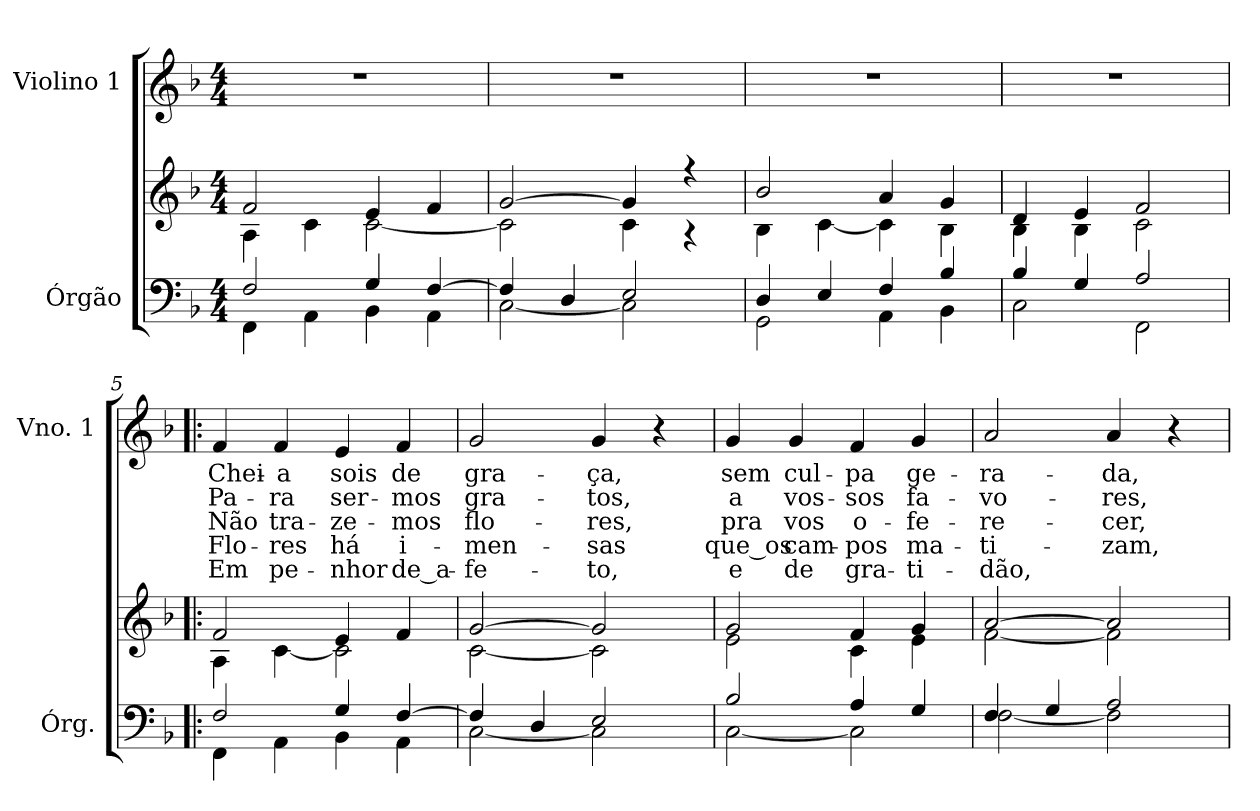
**kern	**kern	**kern	**text	**text	**text	**text	**text
*part2	*part2	*part1	*part1	*part1	*part1	*part1	*part1
*staff3	*staff2	*staff1	*staff1	*staff1	*staff1	*staff1	*staff1
*I"Órgão	*	*I"Violino 1	*	*	*	*	*
*I'Órg.	*	*I'Vno. 1	*	*	*	*	*
!!LO:PB:g=z
*clefF4	*clefG2	*clefG2	*	*	*	*	*
*k[b-]	*k[b-]	*k[b-]	*	*	*	*	*
*F:	*F:	*F:	*	*	*	*	*
*M4/4	*M4/4	*M4/4	*	*	*	*	*
*MM120	*MM120	*MM120	*	*	*	*	*
=1	=1	=1	=1	=1	=1	=1	=1
*^	*^	*	*	*	*	*	*
2Fi/	4FFi\	2fi/	4Ai\	1r	.	.	.	.	.
.	4AAi\	.	4ci\	.	.	.	.	.	.
4Gi/	4BB-i\	4ei/	[<2ci\	.	.	.	.	.	.
[>4Fi/	4AAi\	4fi/	.	.	.	.	.	.	.
=2	=2	=2	=2	=2	=2	=2	=2	=2	=2
4Fi/]	[<2Ci\	[>2gi/	2ci\]	1r	.	.	.	.	.
4Di/	.	.	.	.	.	.	.	.	.
2Ei/	2Ci\]	4gi/]	4ci\	.	.	.	.	.	.
.	.	4r	4r	.	.	.	.	.	.
=3	=3	=3	=3	=3	=3	=3	=3	=3	=3
4Di/	2GGi\	2b-i/	4B-i\	1r	.	.	.	.	.
4Ei/	.	.	[<4ci\	.	.	.	.	.	.
4Fi/	4AAi\	4ai/	4ci\]	.	.	.	.	.	.
4B-i/	4BB-i\	4gi/	4B-i\	.	.	.	.	.	.
=4	=4	=4	=4	=4	=4	=4	=4	=4	=4
4B-i/	2Ci\	4di/	4B-i\	1r	.	.	.	.	.
4Gi/	.	4ei/	4B-i\	.	.	.	.	.	.
2Ai/	2FFi\	2fi/	2ci\	.	.	.	.	.	.
!!LO:LB:g=z
=5!|:	=5!|:	=5!|:	=5!|:	=5!|:	=5!|:	=5!|:	=5!|:	=5!|:	=5!|:
!	!	!	!	!	!LO:LY:b:color=#000000	!LO:LY:b:color=#000000	!LO:LY:b:color=#000000	!LO:LY:b:color=#000000	!LO:LY:b:color=#000000
2Fi/	4FFi\	2fi/	4Ai\	4fi/	Chei-	Pa-	Não	Flo-	Em
!	!	!	!	!	!LO:LY:b:color=#000000	!LO:LY:b:color=#000000	!LO:LY:b:color=#000000	!LO:LY:b:color=#000000	!LO:LY:b:color=#000000
.	4AAi\	.	[<4ci\	4fi/	-a	-ra	tra-	-res	pe-
!	!	!	!	!	!LO:LY:b:color=#000000	!LO:LY:b:color=#000000	!LO:LY:b:color=#000000	!LO:LY:b:color=#000000	!LO:LY:b:color=#000000
4Gi/	4BB-i\	4ei/	2ci\]	4ei/	sois	ser-	-ze-	há	-nhor
!	!	!	!	!	!LO:LY:b:color=#000000	!LO:LY:b:color=#000000	!LO:LY:b:color=#000000	!LO:LY:b:color=#000000	!LO:LY:b:color=#000000
[>4Fi/	4AAi\	4fi/	.	4fi/	de	-mos	-mos	i-	de_a-
=6	=6	=6	=6	=6	=6	=6	=6	=6	=6
!	!	!	!	!	!LO:LY:b:color=#000000	!LO:LY:b:color=#000000	!LO:LY:b:color=#000000	!LO:LY:b:color=#000000	!LO:LY:b:color=#000000
4Fi/]	[<2Ci\	[>2gi/	[<2ci\	2gi/	gra-	gra-	flo-	-men-	-fe-
4Di/	.	.	.	.	.	.	.	.	.
!	!	!	!	!	!LO:LY:b:color=#000000	!LO:LY:b:color=#000000	!LO:LY:b:color=#000000	!LO:LY:b:color=#000000	!LO:LY:b:color=#000000
2Ei/	2Ci\]	2gi/]	2ci\]	4gi/	-ça,	-tos,	-res,	-sas	-to,
.	.	.	.	4r	.	.	.	.	.
=7	=7	=7	=7	=7	=7	=7	=7	=7	=7
!	!	!	!	!	!LO:LY:b:color=#000000	!LO:LY:b:color=#000000	!LO:LY:b:color=#000000	!LO:LY:b:color=#000000	!LO:LY:b:color=#000000
2B-i/	[<2Ci\	2gi/	2ei\	4gi/	sem	a	pra	que_os	e
!	!	!	!	!	!LO:LY:b:color=#000000	!LO:LY:b:color=#000000	!LO:LY:b:color=#000000	!LO:LY:b:color=#000000	!LO:LY:b:color=#000000
.	.	.	.	4gi/	cul-	vos-	vos	cam-	de
!	!	!	!	!	!LO:LY:b:color=#000000	!LO:LY:b:color=#000000	!LO:LY:b:color=#000000	!LO:LY:b:color=#000000	!LO:LY:b:color=#000000
4Ai/	2Ci\]	4fi/	4ci\	4fi/	-pa	-sos	o-	-pos	gra-
!	!	!	!	!	!LO:LY:b:color=#000000	!LO:LY:b:color=#000000	!LO:LY:b:color=#000000	!LO:LY:b:color=#000000	!LO:LY:b:color=#000000
4Gi/	.	4gi/	4ei\	4gi/	ge-	fa-	-fe-	ma-	-ti-
=8	=8	=8	=8	=8	=8	=8	=8	=8	=8
!	!	!	!	!	!LO:LY:b:color=#000000	!LO:LY:b:color=#000000	!LO:LY:b:color=#000000	!LO:LY:b:color=#000000	!LO:LY:b:color=#000000
4Fi/	[<2Fi\	[>2ai/	[<2fi\	2ai/	-ra-	-vo-	-re-	-ti-	-dão,
4Gi/	.	.	.	.	.	.	.	.	.
!	!	!	!	!	!LO:LY:b:color=#000000	!LO:LY:b:color=#000000	!LO:LY:b:color=#000000	!LO:LY:b:color=#000000	!
2Ai/	2Fi\]	2ai/]	2fi\]	4ai/	-da,	-res,	-cer,	-zam,	.
.	.	.	.	4r	.	.	.	.	.
*v	*v	*	*	*	*	*	*	*	*
*	*v	*v	*	*	*	*	*	*
=	=	=	=	=	=	=	=
*-	*-	*-	*-	*-	*-	*-	*-
